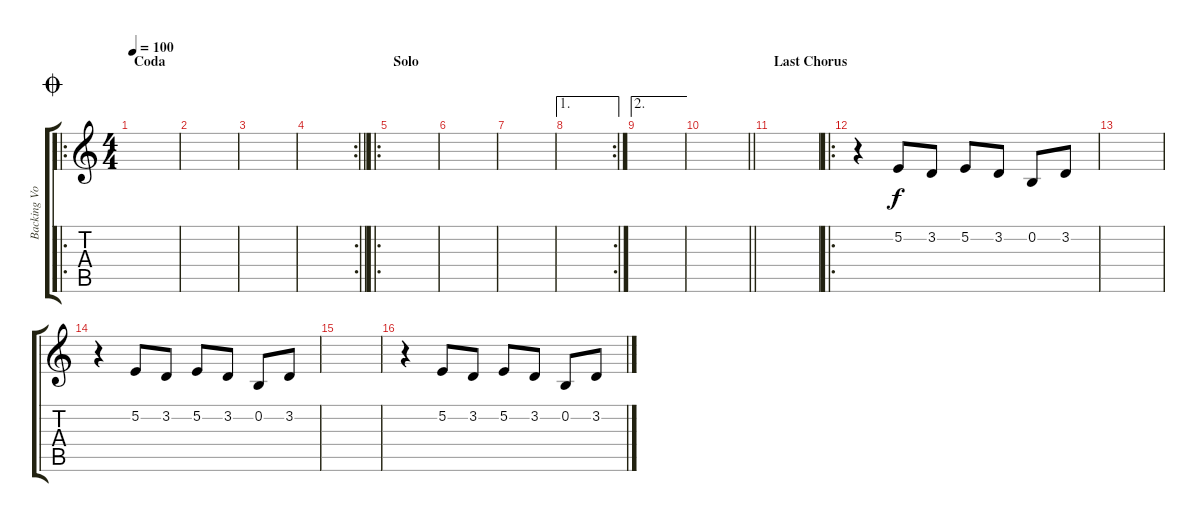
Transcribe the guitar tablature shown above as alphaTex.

\track ("Backing Vocals" "Backing Vo") {instrument lead8bassandlead}
\staff {score tabs}
\tuning (E4 B3 G3 D3 A2 E2) {hide}
\ro
\ts (4 4)
\section ("" "Coda")
\jump coda
\tempo 100
\clef g2
\ks c
|
|
|
\rc 2
\barLineRight lightlight
|
\ro
\section ("" "Solo")
|
|
|
\ae 1
\rc 2
|
\ae 2
|
\barLineRight lightlight
|
\section ("" "Last Chorus")
|
\ro
r.4 5.2.8 3.2.8 5.2.8 3.2.8 0.2.8 3.2.8 |
|
r.4 5.2.8 3.2.8 5.2.8 3.2.8 0.2.8 3.2.8 |
|
r.4 5.2.8 3.2.8 5.2.8 3.2.8 0.2.8 3.2.8
